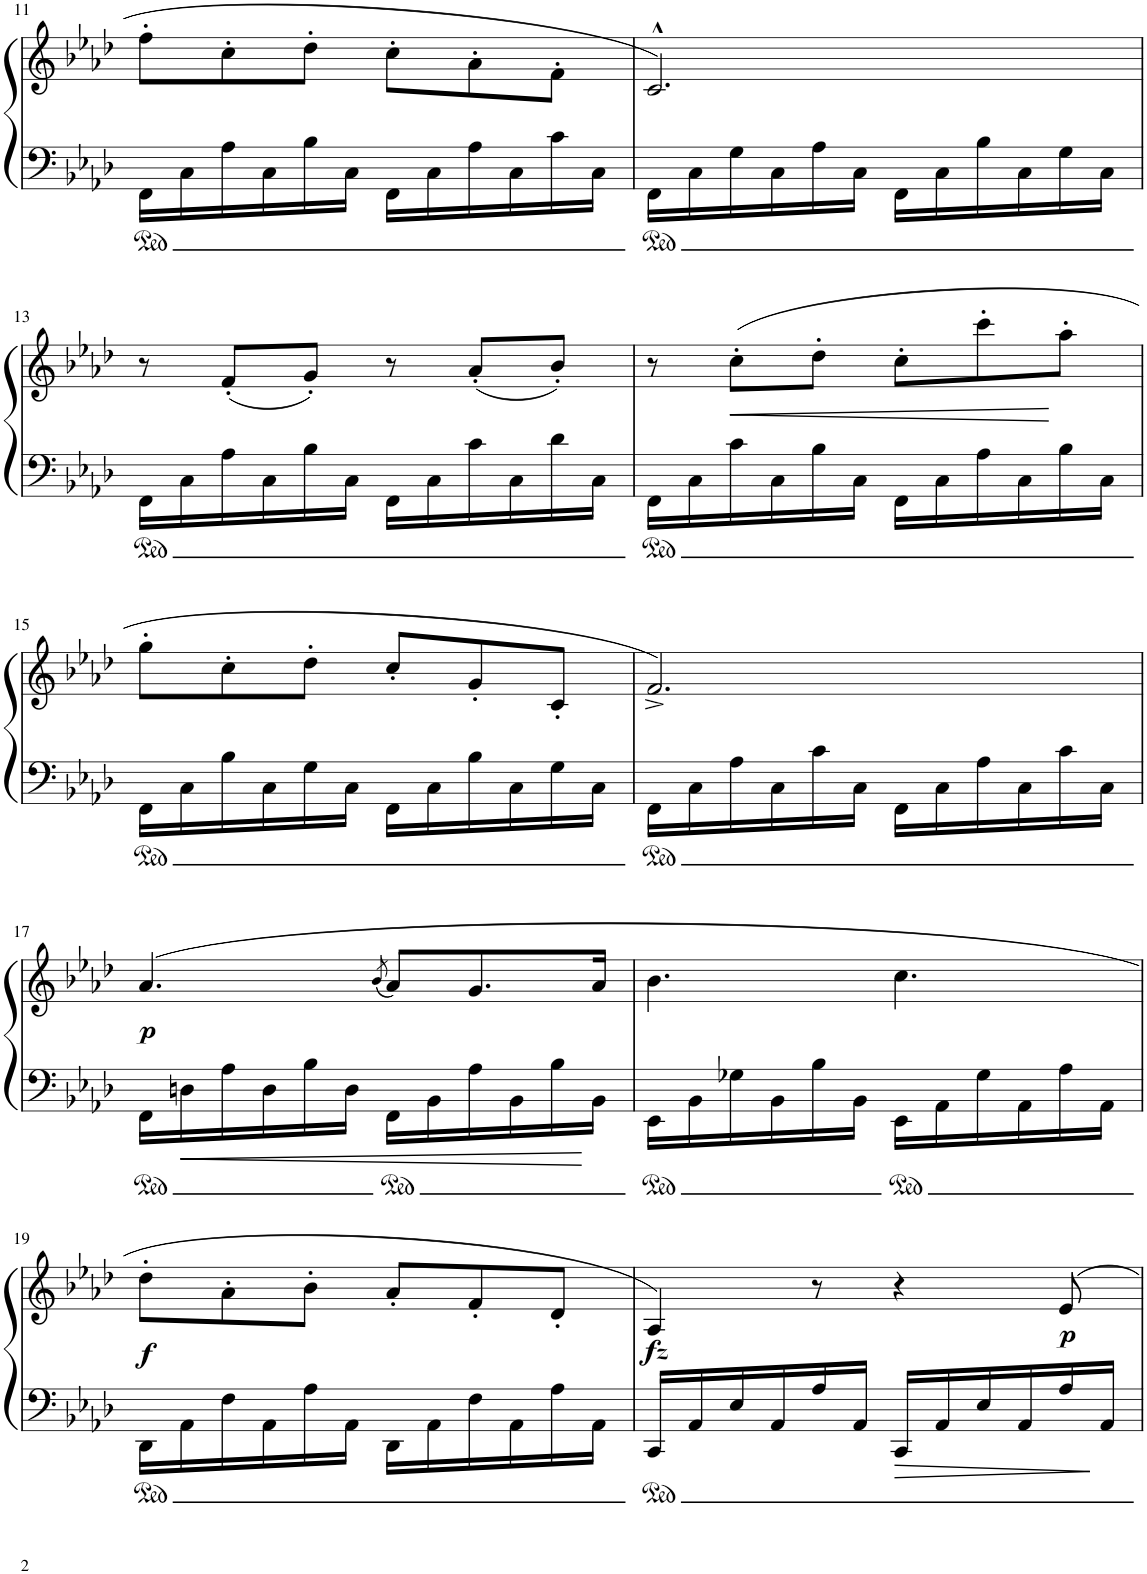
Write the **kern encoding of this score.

**kern	**kern	**dynam
*part1	*part1	*part1
*staff2	*staff1	*staff1/2
*I"Piano	*	*
*I'Pno	*	*
!!LO:PB:g=z
*clefF4	*clefG2	*
*k[b-e-a-d-]	*k[b-e-a-d-]	*
*M6/8	*M6/8	*
=11	=11	=11
16FF\LL	8ff'\L	.
16C\	.	.
16A-\	8cc'\	.
16C\	.	.
16B-\	8dd-'\J	.
16C\JJ	.	.
16FF\LL	8cc'\L	.
16C\	.	.
16A-\	8a-'\	.
16C\	.	.
16c\	8f'\J	.
16C\JJ	.	.
=12	=12	=12
16FF\LL	2.c^^/	.
16C\	.	.
16G\	.	.
16C\	.	.
16A-\	.	.
16C\JJ	.	.
16FF\LL	.	.
16C\	.	.
16B-\	.	.
16C\	.	.
16G\	.	.
16C\JJ	.	.
!!LO:LB:g=z
=13	=13	=13
16FF\LL	8r	.
16C\	.	.
16A-\	(8f'/L	.
16C\	.	.
16B-\	8g'/J)	.
16C\JJ	.	.
16FF\LL	8r	.
16C\	.	.
16c\	(8a-'/L	.
16C\	.	.
16d-\	8b-'/J)	.
16C\JJ	.	.
=14	=14	=14
16FF\LL	8r	.
16C\	.	.
!	!	!LO:HP:b
16c\	(8cc'\L	<
16C\	.	.
16B-\	8dd-'\J	.
16C\JJ	.	.
16FF\LL	8cc'\L	.
16C\	.	.
16A-\	8ccc'\	.
16C\	.	.
16B-\	8aa-'\J	[
16C\JJ	.	.
!!LO:LB:g=z
=15	=15	=15
16FF\LL	8gg'\L	.
16C\	.	.
16B-\	8cc'\	.
16C\	.	.
16G\	8dd-'\J	.
16C\JJ	.	.
16FF\LL	8cc'/L	.
16C\	.	.
16B-\	8g'/	.
16C\	.	.
16G\	8c'/J	.
16C\JJ	.	.
=16	=16	=16
16FF\LL	2.f^/)	.
16C\	.	.
16A-\	.	.
16C\	.	.
16c\	.	.
16C\JJ	.	.
16FF\LL	.	.
16C\	.	.
16A-\	.	.
16C\	.	.
16c\	.	.
16C\JJ	.	.
!!LO:LB:g=z
=17	=17	=17
!	!	!LO:DY:b
16FF\LL	(4.a-/	p
16Dn\	.	.
16A-\	.	.
16D\	.	.
16B-\	.	.
16D\JJ	.	.
.	(8qb-/	.
16FF\LL	8a-/L)	.
16BB-\	.	.
16A-\	8.g/	.
16BB-\	.	.
16B-\	.	.
16BB-\JJ	16a-/Jk	.
=18	=18	=18
16EE-\LL	4.b-\	.
16BB-\	.	.
16G-X\	.	.
16BB-\	.	.
16B-\	.	.
16BB-\JJ	.	.
16EE-\LL	4.cc\	.
16AA-\	.	.
16G-\	.	.
16AA-\	.	.
16A-\	.	.
16AA-\JJ	.	.
!!LO:LB:g=z
=19	=19	=19
!	!	!LO:DY:b
16DD-\LL	8dd-'\L	f
16AA-\	.	.
16F\	8a-'\	.
16AA-\	.	.
16A-\	8b-'\J	.
16AA-\JJ	.	.
16DD-\LL	8a-'/L	.
16AA-\	.	.
16F\	8f'/	.
16AA-\	.	.
16A-\	8d-'/J	.
16AA-\JJ	.	.
=20	=20	=20
!	!	!LO:DY:b
16CC/LL	4A-/)	fz
16AA-/	.	.
16E-/	.	.
16AA-/	.	.
16A-/	8r	.
16AA-/JJ	.	.
16CC/LL	4r	.
16AA-/	.	.
16E-/	.	.
16AA-/	.	.
!	!	!LO:DY:b
16A-/	8e-/	p
16AA-/JJ	.	.
=	=	=
*-	*-	*-
